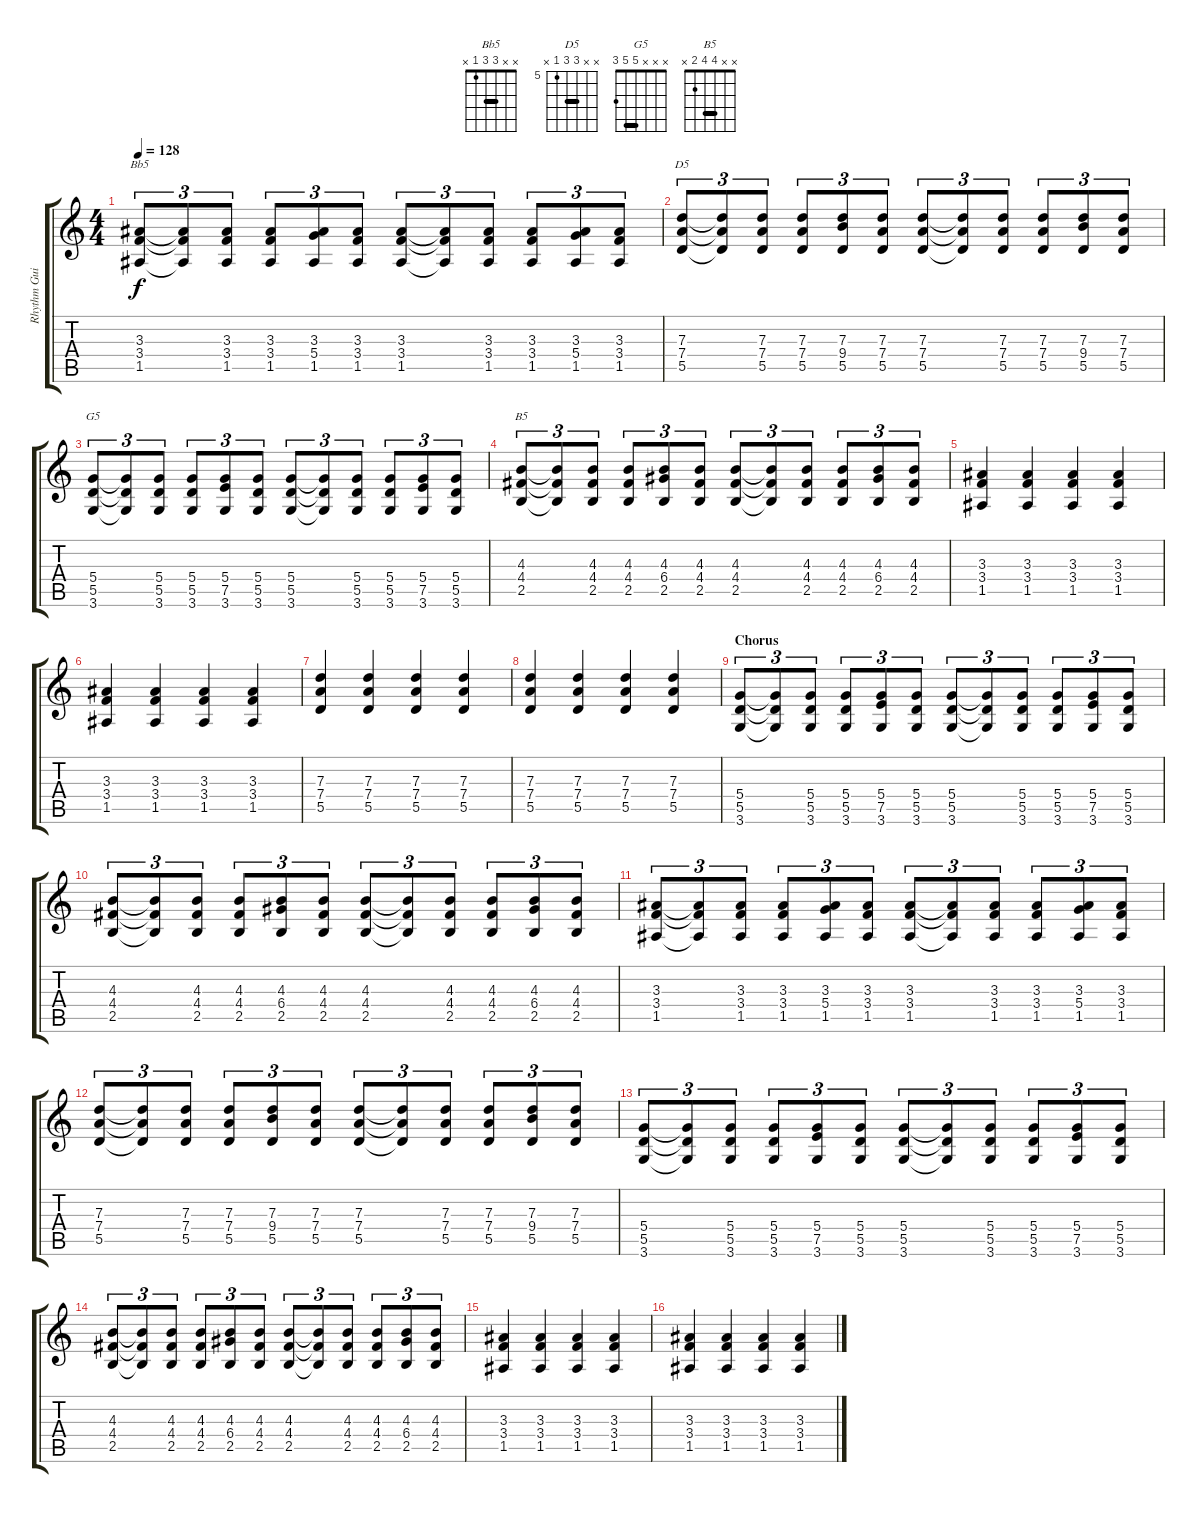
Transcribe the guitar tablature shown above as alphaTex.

\track ("Rhythm Guitar" "Rhythm Gui") {instrument overdrivenguitar}
\staff {score tabs}
\tuning (E4 B3 G3 D3 A2 E2) {hide}
\chord ("Bb5" x x 3 3 1 x) {barre 3}
\chord ("D5" x x 7 7 5 x) {firstfret 5 barre 7}
\chord ("G5" x x x 5 5 3) {barre 5}
\chord ("B5" x x 4 4 2 x) {barre 4}
\ts (4 4)
\tempo 128
\clef g2
\ks c
(3.3 3.4 1.5).8{tu (3 2) ch "Bb5" dy f} (3.3{t} 3.4{t} 1.5{t}).8{tu (3 2)} (3.3 3.4 1.5).8{tu (3 2)} (3.3 3.4 1.5).8{tu (3 2)} (3.3 5.4 1.5).8{tu (3 2)} (3.3 3.4 1.5).8{tu (3 2)} (3.3 3.4 1.5).8{tu (3 2)} (3.3{t} 3.4{t} 1.5{t}).8{tu (3 2)} (3.3 3.4 1.5).8{tu (3 2)} (3.3 3.4 1.5).8{tu (3 2)} (3.3 5.4 1.5).8{tu (3 2)} (3.3 3.4 1.5).8{tu (3 2)} |
(7.3 7.4 5.5).8{tu (3 2) ch "D5"} (7.3{t} 7.4{t} 5.5{t}).8{tu (3 2)} (7.3 7.4 5.5).8{tu (3 2)} (7.3 7.4 5.5).8{tu (3 2)} (7.3 9.4 5.5).8{tu (3 2)} (7.3 7.4 5.5).8{tu (3 2)} (7.3 7.4 5.5).8{tu (3 2)} (7.3{t} 7.4{t} 5.5{t}).8{tu (3 2)} (7.3 7.4 5.5).8{tu (3 2)} (7.3 7.4 5.5).8{tu (3 2)} (7.3 9.4 5.5).8{tu (3 2)} (7.3 7.4 5.5).8{tu (3 2)} |
(5.4 5.5 3.6).8{tu (3 2) ch "G5"} (5.4{t} 5.5{t} 3.6{t}).8{tu (3 2)} (5.4 5.5 3.6).8{tu (3 2)} (5.4 5.5 3.6).8{tu (3 2)} (5.4 7.5 3.6).8{tu (3 2)} (5.4 5.5 3.6).8{tu (3 2)} (5.4 5.5 3.6).8{tu (3 2)} (5.4{t} 5.5{t} 3.6{t}).8{tu (3 2)} (5.4 5.5 3.6).8{tu (3 2)} (5.4 5.5 3.6).8{tu (3 2)} (5.4 7.5 3.6).8{tu (3 2)} (5.4 5.5 3.6).8{tu (3 2)} |
(4.3 4.4 2.5).8{tu (3 2) ch "B5"} (4.3{t} 4.4{t} 2.5{t}).8{tu (3 2)} (4.3 4.4 2.5).8{tu (3 2)} (4.3 4.4 2.5).8{tu (3 2)} (4.3 6.4 2.5).8{tu (3 2)} (4.3 4.4 2.5).8{tu (3 2)} (4.3 4.4 2.5).8{tu (3 2)} (4.3{t} 4.4{t} 2.5{t}).8{tu (3 2)} (4.3 4.4 2.5).8{tu (3 2)} (4.3 4.4 2.5).8{tu (3 2)} (4.3 6.4 2.5).8{tu (3 2)} (4.3 4.4 2.5).8{tu (3 2)} |
(3.3 3.4 1.5).4 (3.3 3.4 1.5).4 (3.3 3.4 1.5).4 (3.3 3.4 1.5).4 |
(3.3 3.4 1.5).4 (3.3 3.4 1.5).4 (3.3 3.4 1.5).4 (3.3 3.4 1.5).4 |
(7.3 7.4 5.5).4 (7.3 7.4 5.5).4 (7.3 7.4 5.5).4 (7.3 7.4 5.5).4 |
(7.3 7.4 5.5).4 (7.3 7.4 5.5).4 (7.3 7.4 5.5).4 (7.3 7.4 5.5).4 |
\section ("" "Chorus")
(5.4 5.5 3.6).8{tu (3 2)} (5.4{t} 5.5{t} 3.6{t}).8{tu (3 2)} (5.4 5.5 3.6).8{tu (3 2)} (5.4 5.5 3.6).8{tu (3 2)} (5.4 7.5 3.6).8{tu (3 2)} (5.4 5.5 3.6).8{tu (3 2)} (5.4 5.5 3.6).8{tu (3 2)} (5.4{t} 5.5{t} 3.6{t}).8{tu (3 2)} (5.4 5.5 3.6).8{tu (3 2)} (5.4 5.5 3.6).8{tu (3 2)} (5.4 7.5 3.6).8{tu (3 2)} (5.4 5.5 3.6).8{tu (3 2)} |
(4.3 4.4 2.5).8{tu (3 2)} (4.3{t} 4.4{t} 2.5{t}).8{tu (3 2)} (4.3 4.4 2.5).8{tu (3 2)} (4.3 4.4 2.5).8{tu (3 2)} (4.3 6.4 2.5).8{tu (3 2)} (4.3 4.4 2.5).8{tu (3 2)} (4.3 4.4 2.5).8{tu (3 2)} (4.3{t} 4.4{t} 2.5{t}).8{tu (3 2)} (4.3 4.4 2.5).8{tu (3 2)} (4.3 4.4 2.5).8{tu (3 2)} (4.3 6.4 2.5).8{tu (3 2)} (4.3 4.4 2.5).8{tu (3 2)} |
(3.3 3.4 1.5).8{tu (3 2)} (3.3{t} 3.4{t} 1.5{t}).8{tu (3 2)} (3.3 3.4 1.5).8{tu (3 2)} (3.3 3.4 1.5).8{tu (3 2)} (3.3 5.4 1.5).8{tu (3 2)} (3.3 3.4 1.5).8{tu (3 2)} (3.3 3.4 1.5).8{tu (3 2)} (3.3{t} 3.4{t} 1.5{t}).8{tu (3 2)} (3.3 3.4 1.5).8{tu (3 2)} (3.3 3.4 1.5).8{tu (3 2)} (3.3 5.4 1.5).8{tu (3 2)} (3.3 3.4 1.5).8{tu (3 2)} |
(7.3 7.4 5.5).8{tu (3 2)} (7.3{t} 7.4{t} 5.5{t}).8{tu (3 2)} (7.3 7.4 5.5).8{tu (3 2)} (7.3 7.4 5.5).8{tu (3 2)} (7.3 9.4 5.5).8{tu (3 2)} (7.3 7.4 5.5).8{tu (3 2)} (7.3 7.4 5.5).8{tu (3 2)} (7.3{t} 7.4{t} 5.5{t}).8{tu (3 2)} (7.3 7.4 5.5).8{tu (3 2)} (7.3 7.4 5.5).8{tu (3 2)} (7.3 9.4 5.5).8{tu (3 2)} (7.3 7.4 5.5).8{tu (3 2)} |
(5.4 5.5 3.6).8{tu (3 2)} (5.4{t} 5.5{t} 3.6{t}).8{tu (3 2)} (5.4 5.5 3.6).8{tu (3 2)} (5.4 5.5 3.6).8{tu (3 2)} (5.4 7.5 3.6).8{tu (3 2)} (5.4 5.5 3.6).8{tu (3 2)} (5.4 5.5 3.6).8{tu (3 2)} (5.4{t} 5.5{t} 3.6{t}).8{tu (3 2)} (5.4 5.5 3.6).8{tu (3 2)} (5.4 5.5 3.6).8{tu (3 2)} (5.4 7.5 3.6).8{tu (3 2)} (5.4 5.5 3.6).8{tu (3 2)} |
(4.3 4.4 2.5).8{tu (3 2)} (4.3{t} 4.4{t} 2.5{t}).8{tu (3 2)} (4.3 4.4 2.5).8{tu (3 2)} (4.3 4.4 2.5).8{tu (3 2)} (4.3 6.4 2.5).8{tu (3 2)} (4.3 4.4 2.5).8{tu (3 2)} (4.3 4.4 2.5).8{tu (3 2)} (4.3{t} 4.4{t} 2.5{t}).8{tu (3 2)} (4.3 4.4 2.5).8{tu (3 2)} (4.3 4.4 2.5).8{tu (3 2)} (4.3 6.4 2.5).8{tu (3 2)} (4.3 4.4 2.5).8{tu (3 2)} |
(3.3 3.4 1.5).4 (3.3 3.4 1.5).4 (3.3 3.4 1.5).4 (3.3 3.4 1.5).4 |
(3.3 3.4 1.5).4 (3.3 3.4 1.5).4 (3.3 3.4 1.5).4 (3.3 3.4 1.5).4
